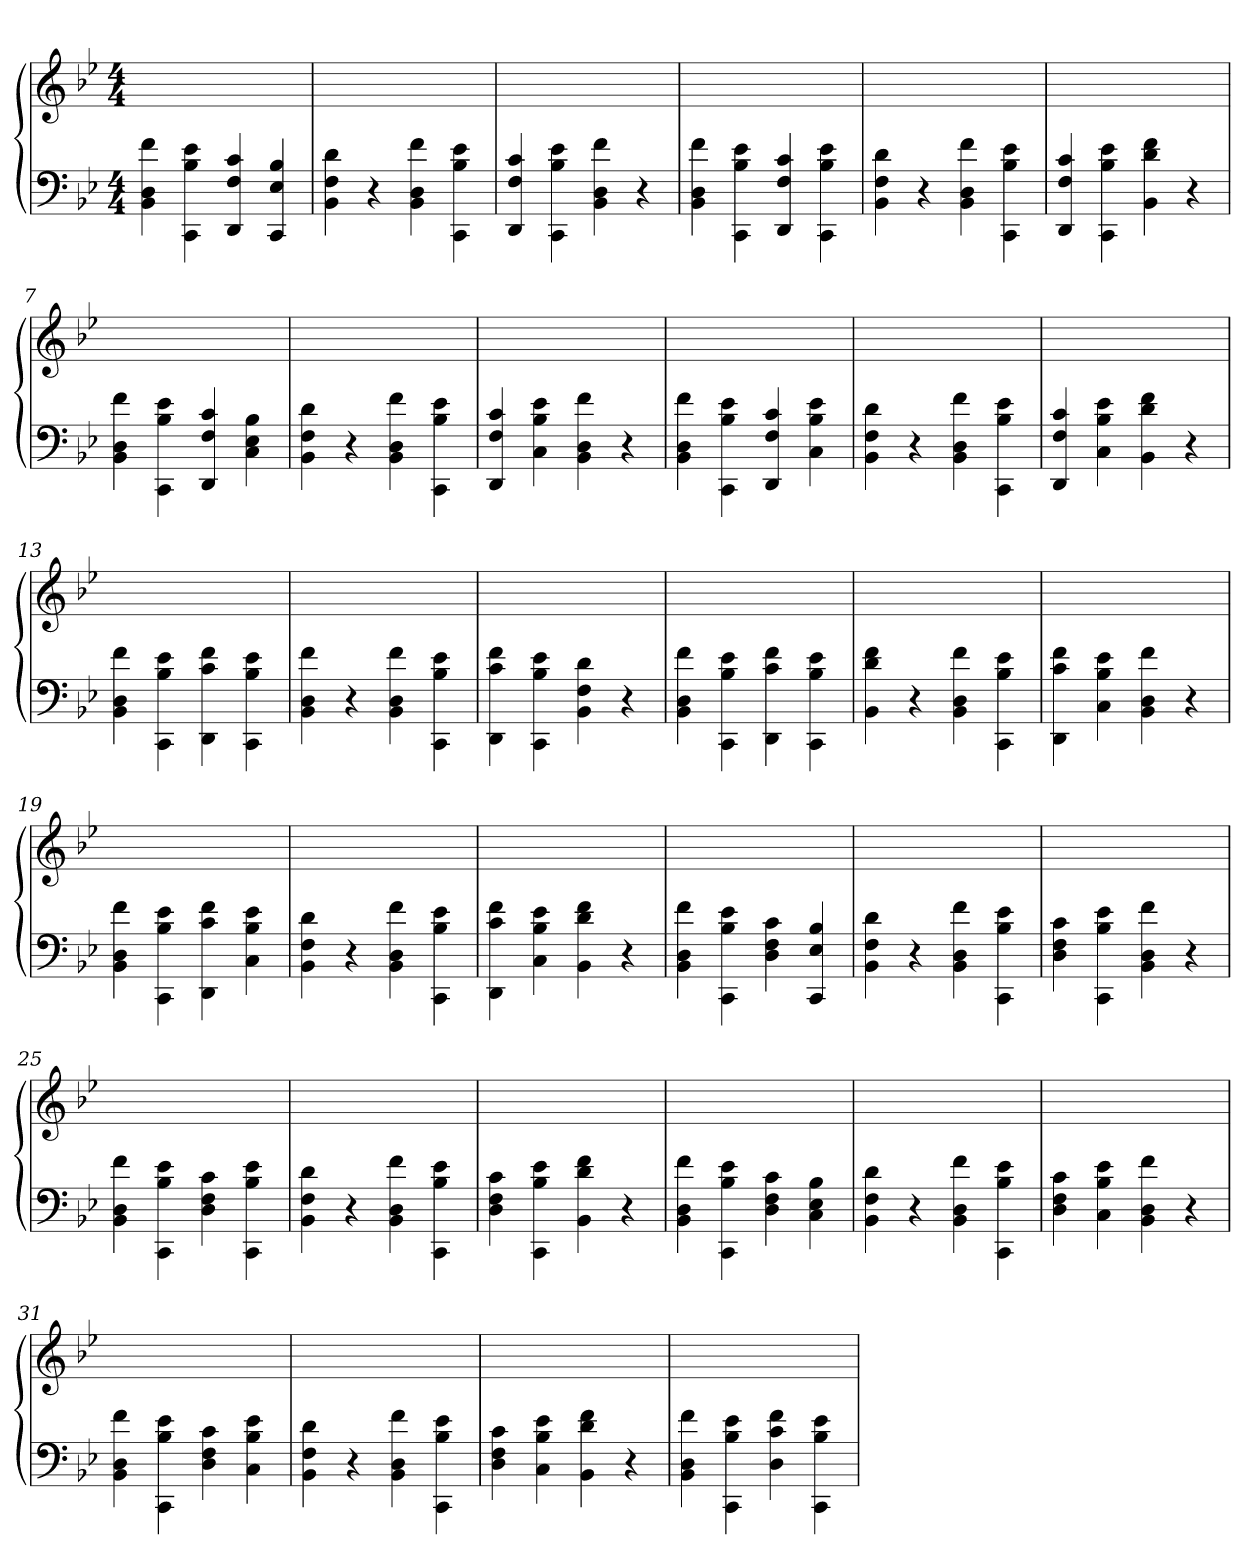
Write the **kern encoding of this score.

**kern	**kern
*part2	*part1
*staff2	*staff1
*clefF4	*clefG2
*k[b-e-]	*k[b-e-]
*B-:	*B-:
*M4/4	*M4/4
*MM60	*MM60
=1	=1
4BB- 4D 4f	1ryy
4CC 4B- 4e-	.
4DD 4F 4c	.
4CC 4E- 4B-	.
=2	=2
4BB- 4F 4d	1ryy
4r	.
4BB- 4D 4f	.
4CC 4B- 4e-	.
=3	=3
4DD 4F 4c	1ryy
4CC 4B- 4e-	.
4BB- 4D 4f	.
4r	.
=4	=4
4BB- 4D 4f	1ryy
4CC 4B- 4e-	.
4DD 4F 4c	.
4CC 4B- 4e-	.
=5	=5
4BB- 4F 4d	1ryy
4r	.
4BB- 4D 4f	.
4CC 4B- 4e-	.
=6	=6
4DD 4F 4c	1ryy
4CC 4B- 4e-	.
4BB- 4d 4f	.
4r	.
=7	=7
4BB- 4D 4f	1ryy
4CC 4B- 4e-	.
4DD 4F 4c	.
4C 4E- 4B-	.
=8	=8
4BB- 4F 4d	1ryy
4r	.
4BB- 4D 4f	.
4CC 4B- 4e-	.
=9	=9
4DD 4F 4c	1ryy
4C 4B- 4e-	.
4BB- 4D 4f	.
4r	.
=10	=10
4BB- 4D 4f	1ryy
4CC 4B- 4e-	.
4DD 4F 4c	.
4C 4B- 4e-	.
=11	=11
4BB- 4F 4d	1ryy
4r	.
4BB- 4D 4f	.
4CC 4B- 4e-	.
=12	=12
4DD 4F 4c	1ryy
4C 4B- 4e-	.
4BB- 4d 4f	.
4r	.
=13	=13
4BB- 4D 4f	1ryy
4CC 4B- 4e-	.
4DD 4c 4f	.
4CC 4B- 4e-	.
=14	=14
4BB- 4D 4f	1ryy
4r	.
4BB- 4D 4f	.
4CC 4B- 4e-	.
=15	=15
4DD 4c 4f	1ryy
4CC 4B- 4e-	.
4BB- 4F 4d	.
4r	.
=16	=16
4BB- 4D 4f	1ryy
4CC 4B- 4e-	.
4DD 4c 4f	.
4CC 4B- 4e-	.
=17	=17
4BB- 4d 4f	1ryy
4r	.
4BB- 4D 4f	.
4CC 4B- 4e-	.
=18	=18
4DD 4c 4f	1ryy
4C 4B- 4e-	.
4BB- 4D 4f	.
4r	.
=19	=19
4BB- 4D 4f	1ryy
4CC 4B- 4e-	.
4DD 4c 4f	.
4C 4B- 4e-	.
=20	=20
4BB- 4F 4d	1ryy
4r	.
4BB- 4D 4f	.
4CC 4B- 4e-	.
=21	=21
4DD 4c 4f	1ryy
4C 4B- 4e-	.
4BB- 4d 4f	.
4r	.
=22	=22
4BB- 4D 4f	1ryy
4CC 4B- 4e-	.
4D 4F 4c	.
4CC 4E- 4B-	.
=23	=23
4BB- 4F 4d	1ryy
4r	.
4BB- 4D 4f	.
4CC 4B- 4e-	.
=24	=24
4D 4F 4c	1ryy
4CC 4B- 4e-	.
4BB- 4D 4f	.
4r	.
=25	=25
4BB- 4D 4f	1ryy
4CC 4B- 4e-	.
4D 4F 4c	.
4CC 4B- 4e-	.
=26	=26
4BB- 4F 4d	1ryy
4r	.
4BB- 4D 4f	.
4CC 4B- 4e-	.
=27	=27
4D 4F 4c	1ryy
4CC 4B- 4e-	.
4BB- 4d 4f	.
4r	.
=28	=28
4BB- 4D 4f	1ryy
4CC 4B- 4e-	.
4D 4F 4c	.
4C 4E- 4B-	.
=29	=29
4BB- 4F 4d	1ryy
4r	.
4BB- 4D 4f	.
4CC 4B- 4e-	.
=30	=30
4D 4F 4c	1ryy
4C 4B- 4e-	.
4BB- 4D 4f	.
4r	.
=31	=31
4BB- 4D 4f	1ryy
4CC 4B- 4e-	.
4D 4F 4c	.
4C 4B- 4e-	.
=32	=32
4BB- 4F 4d	1ryy
4r	.
4BB- 4D 4f	.
4CC 4B- 4e-	.
=33	=33
4D 4F 4c	1ryy
4C 4B- 4e-	.
4BB- 4d 4f	.
4r	.
=34	=34
4BB- 4D 4f	1ryy
4CC 4B- 4e-	.
4D 4c 4f	.
4CC 4B- 4e-	.
=	=
*-	*-
